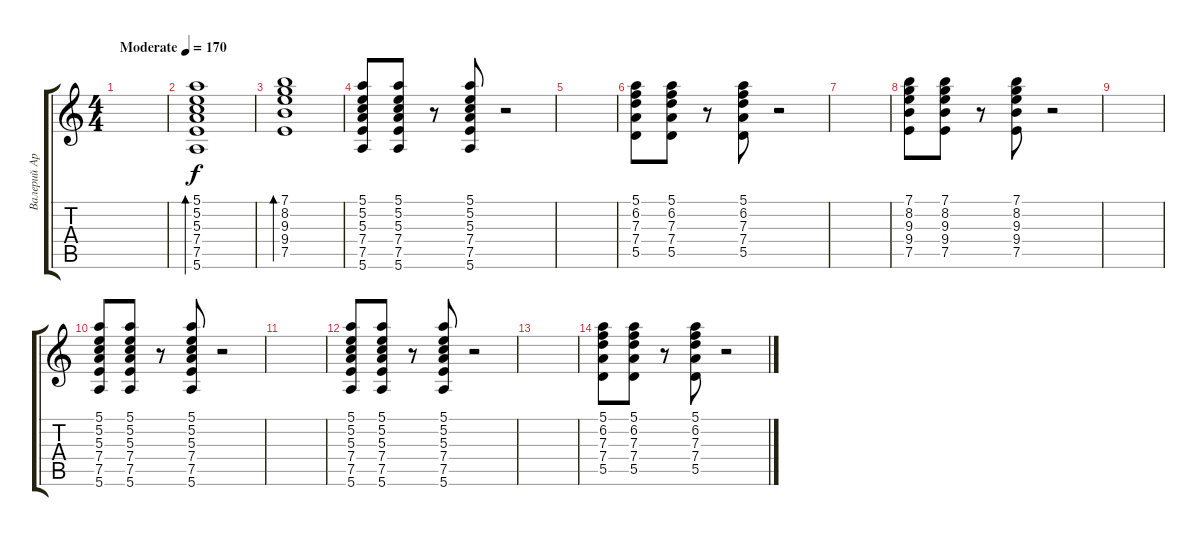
\track ("Валерий Аркадин" "Валерий Ар") {instrument electricguitarjazz}
\staff {score tabs}
\tuning (E4 B3 G3 D3 A2 E2) {hide}
\ts (4 4)
\tempo (170 "Moderate")
\clef g2
\ks c
|
(5.1 5.2 5.3 7.4 7.5 5.6).1{bd 120} |
(7.1 8.2 9.3 9.4 7.5).1{bd 120} |
(5.1 5.2 5.3 7.4 7.5 5.6).8 (5.1 5.2 5.3 7.4 7.5 5.6).8 r.8 (5.1 5.2 5.3 7.4 7.5 5.6).8 r.2 |
|
(5.1 6.2 7.3 7.4 5.5).8 (5.1 6.2 7.3 7.4 5.5).8 r.8 (5.1 6.2 7.3 7.4 5.5).8 r.2 |
|
(7.1 8.2 9.3 9.4 7.5).8 (7.1 8.2 9.3 9.4 7.5).8 r.8 (7.1 8.2 9.3 9.4 7.5).8 r.2 |
|
(5.1 5.2 5.3 7.4 7.5 5.6).8 (5.1 5.2 5.3 7.4 7.5 5.6).8 r.8 (5.1 5.2 5.3 7.4 7.5 5.6).8 r.2 |
|
(5.1 5.2 5.3 7.4 7.5 5.6).8 (5.1 5.2 5.3 7.4 7.5 5.6).8 r.8 (5.1 5.2 5.3 7.4 7.5 5.6).8 r.2 |
|
(5.1 6.2 7.3 7.4 5.5).8 (5.1 6.2 7.3 7.4 5.5).8 r.8 (5.1 6.2 7.3 7.4 5.5).8 r.2
